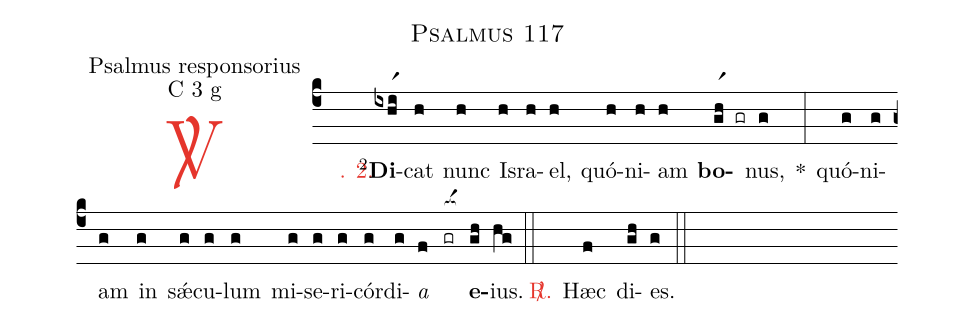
name: Psalmus 117;
office-part: Psalmus responsorius;
mode: C 3 g;
%%
(c4)

<c><sp>V/</sp>. 2.</c>() <v>\VSup{2}</v><b>Di</b>(ixhr1i)cat(h) nunc(h) Is(h)ra(h)el,(h) quó(h)ni(h)am(h) <b>bo</b>(gr1h gr)nus,(g) *(:) quó(g)ni(g)am(g) in(g) sǽ(g)cu(g)lum(g) mi(g)se(g)ri(g)cór(g)di(g)<i>a</i>(f) <nlba>(gr[ocba:1{])<b>e</b>(gh[ocba:0}])ius.</nlba>(hg)

(::)

<c><sp>R/</sp>.</c>() Hæc(f) di(gh)es.(g)

(::)
